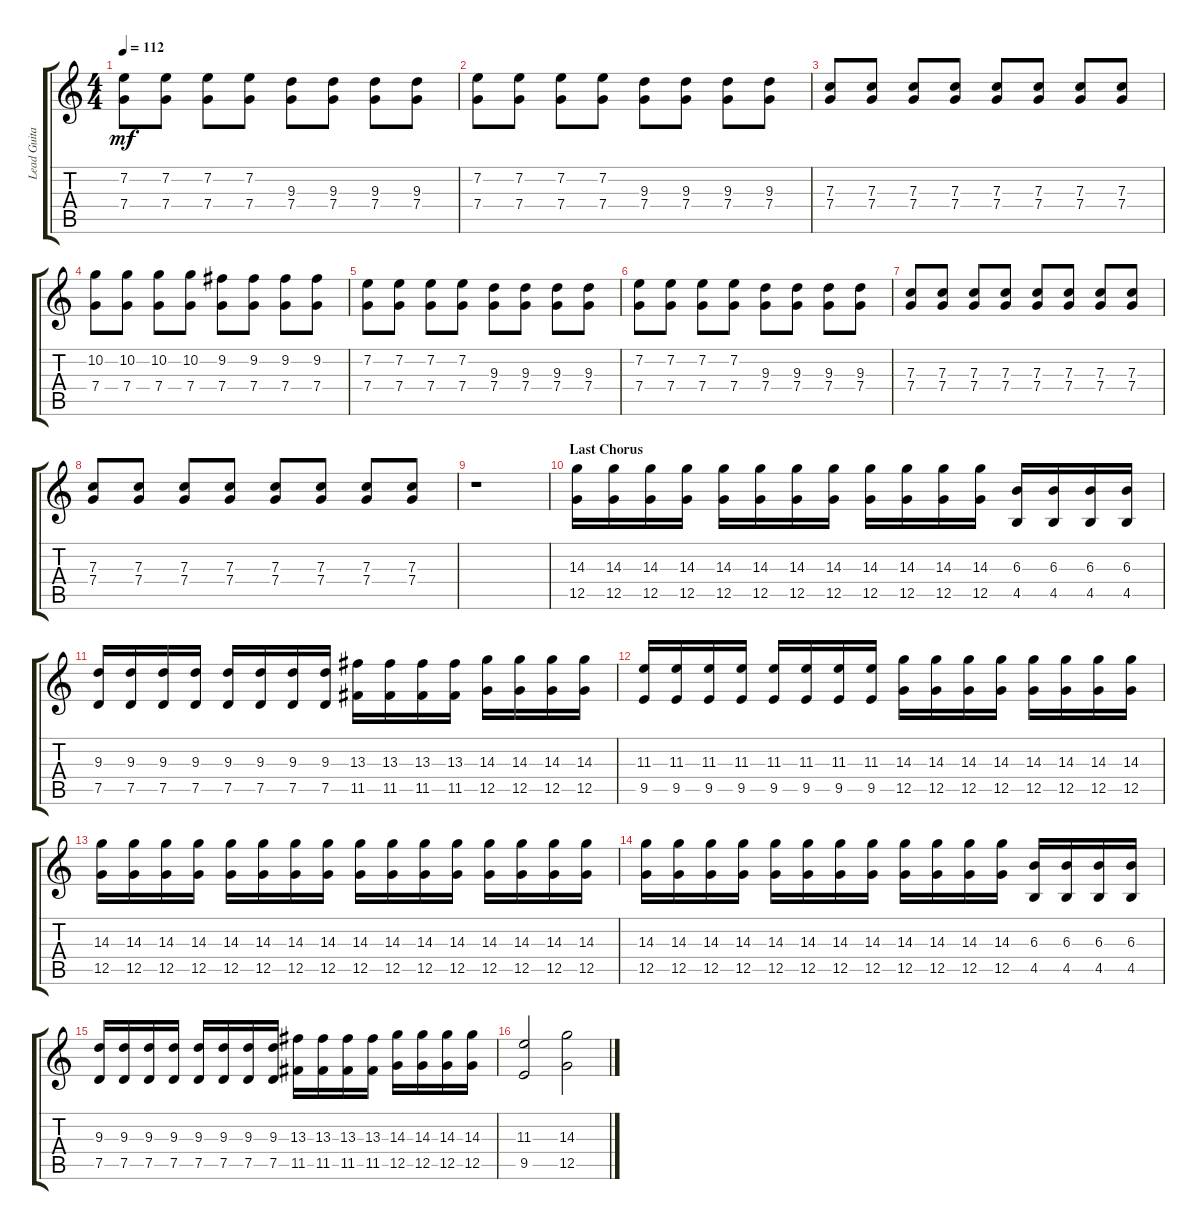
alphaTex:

\track ("Lead Guitar" "Lead Guita") {instrument distortionguitar}
\staff {score tabs}
\tuning (D4 A3 F3 C3 G2 C2) {hide}
\ts (4 4)
\tempo 112
\clef g2
\ks c
(7.2 7.4).8{dy mf} (7.2 7.4).8 (7.2 7.4).8 (7.2 7.4).8 (9.3 7.4).8 (9.3 7.4).8 (9.3 7.4).8 (9.3 7.4).8 |
(7.2 7.4).8 (7.2 7.4).8 (7.2 7.4).8 (7.2 7.4).8 (9.3 7.4).8 (9.3 7.4).8 (9.3 7.4).8 (9.3 7.4).8 |
(7.3 7.4).8 (7.3 7.4).8 (7.3 7.4).8 (7.3 7.4).8 (7.3 7.4).8 (7.3 7.4).8 (7.3 7.4).8 (7.3 7.4).8 |
(10.2 7.4).8 (10.2 7.4).8 (10.2 7.4).8 (10.2 7.4).8 (9.2 7.4).8 (9.2 7.4).8 (9.2 7.4).8 (9.2 7.4).8 |
(7.2 7.4).8 (7.2 7.4).8 (7.2 7.4).8 (7.2 7.4).8 (9.3 7.4).8 (9.3 7.4).8 (9.3 7.4).8 (9.3 7.4).8 |
(7.2 7.4).8 (7.2 7.4).8 (7.2 7.4).8 (7.2 7.4).8 (9.3 7.4).8 (9.3 7.4).8 (9.3 7.4).8 (9.3 7.4).8 |
(7.3 7.4).8 (7.3 7.4).8 (7.3 7.4).8 (7.3 7.4).8 (7.3 7.4).8 (7.3 7.4).8 (7.3 7.4).8 (7.3 7.4).8 |
(7.3 7.4).8 (7.3 7.4).8 (7.3 7.4).8 (7.3 7.4).8 (7.3 7.4).8 (7.3 7.4).8 (7.3 7.4).8 (7.3 7.4).8 |
r.1 |
\section ("" "Last Chorus")
(14.3 12.5).16 (14.3 12.5).16 (14.3 12.5).16 (14.3 12.5).16 (14.3 12.5).16 (14.3 12.5).16 (14.3 12.5).16 (14.3 12.5).16 (14.3 12.5).16 (14.3 12.5).16 (14.3 12.5).16 (14.3 12.5).16 (6.3 4.5).16 (6.3 4.5).16 (6.3 4.5).16 (6.3 4.5).16 |
(9.3 7.5).16 (9.3 7.5).16 (9.3 7.5).16 (9.3 7.5).16 (9.3 7.5).16 (9.3 7.5).16 (9.3 7.5).16 (9.3 7.5).16 (13.3 11.5).16 (13.3 11.5).16 (13.3 11.5).16 (13.3 11.5).16 (14.3 12.5).16 (14.3 12.5).16 (14.3 12.5).16 (14.3 12.5).16 |
(11.3 9.5).16 (11.3 9.5).16 (11.3 9.5).16 (11.3 9.5).16 (11.3 9.5).16 (11.3 9.5).16 (11.3 9.5).16 (11.3 9.5).16 (14.3 12.5).16 (14.3 12.5).16 (14.3 12.5).16 (14.3 12.5).16 (14.3 12.5).16 (14.3 12.5).16 (14.3 12.5).16 (14.3 12.5).16 |
(14.3 12.5).16 (14.3 12.5).16 (14.3 12.5).16 (14.3 12.5).16 (14.3 12.5).16 (14.3 12.5).16 (14.3 12.5).16 (14.3 12.5).16 (14.3 12.5).16 (14.3 12.5).16 (14.3 12.5).16 (14.3 12.5).16 (14.3 12.5).16 (14.3 12.5).16 (14.3 12.5).16 (14.3 12.5).16 |
(14.3 12.5).16 (14.3 12.5).16 (14.3 12.5).16 (14.3 12.5).16 (14.3 12.5).16 (14.3 12.5).16 (14.3 12.5).16 (14.3 12.5).16 (14.3 12.5).16 (14.3 12.5).16 (14.3 12.5).16 (14.3 12.5).16 (6.3 4.5).16 (6.3 4.5).16 (6.3 4.5).16 (6.3 4.5).16 |
(9.3 7.5).16 (9.3 7.5).16 (9.3 7.5).16 (9.3 7.5).16 (9.3 7.5).16 (9.3 7.5).16 (9.3 7.5).16 (9.3 7.5).16 (13.3 11.5).16 (13.3 11.5).16 (13.3 11.5).16 (13.3 11.5).16 (14.3 12.5).16 (14.3 12.5).16 (14.3 12.5).16 (14.3 12.5).16 |
(11.3 9.5).2 (14.3 12.5).2
